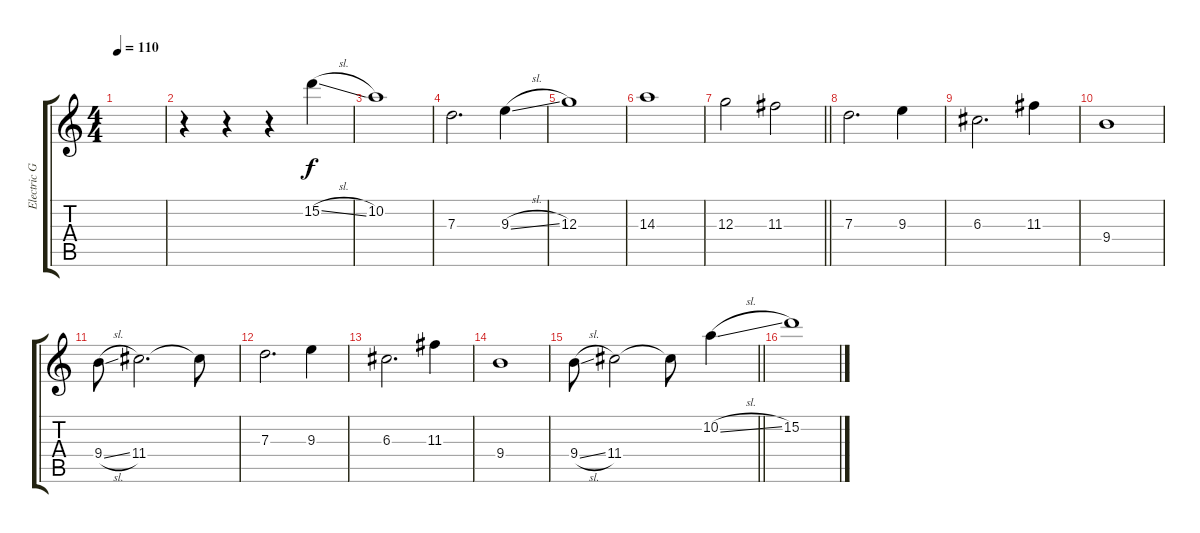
\track ("Electric Guitar II" "Electric G") {instrument electricguitarjazz}
\staff {score tabs}
\tuning (E4 B3 G3 D3 A2 E2) {hide}
\ts (4 4)
\tempo 110
\clef g2
\ks c
|
r.4 r.4 r.4 15.2{sl}.4 |
10.2.1 |
7.3.2{d} 9.3{sl}.4 |
12.3.1 |
14.3.1 |
\barLineRight lightlight
12.3.2 11.3.2 |
7.3.2{d} 9.3.4 |
6.3.2{d} 11.3.4 |
9.4.1 |
9.4{sl}.8 11.4.2{d} 11.4{t}.8 |
7.3.2{d} 9.3.4 |
6.3.2{d} 11.3.4 |
9.4.1 |
\barLineRight lightlight
9.4{sl}.8 11.4.2 11.4{t}.8 10.2{sl}.4 |
15.2.1
